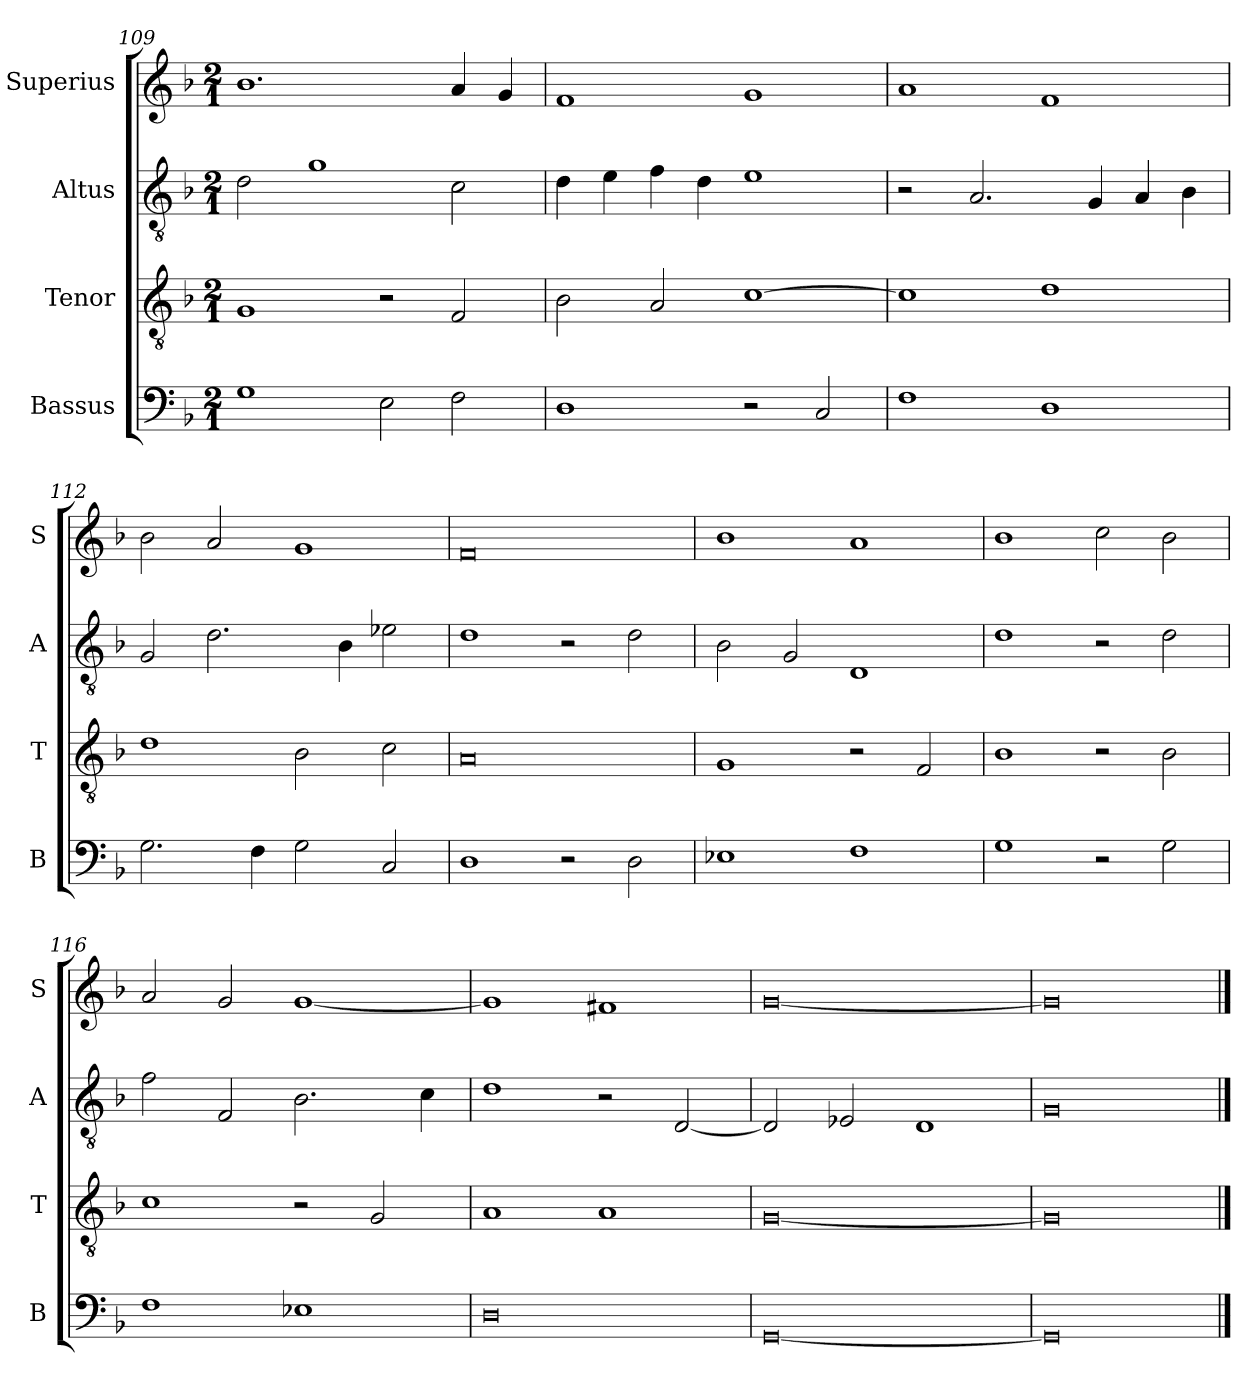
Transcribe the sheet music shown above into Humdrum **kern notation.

**kern	**kern	**kern	**kern
*part4	*part3	*part2	*part1
*staff4	*staff3	*staff2	*staff1
*I"Bassus	*I"Tenor	*I"Altus	*I"Superius
*I'B	*I'T	*I'A	*I'S
*clefF4	*clefGv2	*clefGv2	*clefG2
*k[b-]	*k[b-]	*k[b-]	*k[b-]
*M2/1	*M2/1	*M2/1	*M2/1
=109	=109	=109	=109
1G	1G	2d\	1.b-
.	.	1g	.
2E\	2r	.	.
2F\	2F/	2c\	4a/
.	.	.	4g/
=110	=110	=110	=110
1D	2B-\	4d\	1f
.	.	4e\	.
.	2A/	4f\	.
.	.	4d\	.
2r	[1c	1e	1g
2C/	.	.	.
=111	=111	=111	=111
1F	1c]	2r	1a
.	.	2.A/	.
1D	1d	.	1f
.	.	4G/	.
.	.	4A/	.
.	.	4B-\	.
=112	=112	=112	=112
2.G\	1d	2G/	2b-\
.	.	2.d\	2a/
4F\	.	.	.
2G\	2B-\	.	1g
.	.	4B-\	.
2C/	2c\	2e-X\	.
=113	=113	=113	=113
1D	0A	1d	0f
2r	.	2r	.
2D\	.	2d\	.
=114	=114	=114	=114
1E-X	1G	2B-\	1b-
.	.	2G/	.
1F	2r	1D	1a
.	2F/	.	.
=115	=115	=115	=115
1G	1B-	1d	1b-
2r	2r	2r	2cc\
2G\	2B-\	2d\	2b-\
=116	=116	=116	=116
1F	1c	2f\	2a/
.	.	2F/	2g/
1E-X	2r	2.B-\	[1g
.	2G/	.	.
.	.	4c\	.
=117	=117	=117	=117
0D	1A	1d	1g]
.	1A	2r	1f#X
.	.	[2D/	.
=118	=118	=118	=118
[0GG	[0G	2D/]	[0g
.	.	2E-X/	.
.	.	1D	.
=119	=119	=119	=119
0GG]	0G]	0G	0g]
==	==	==	==
*-	*-	*-	*-
